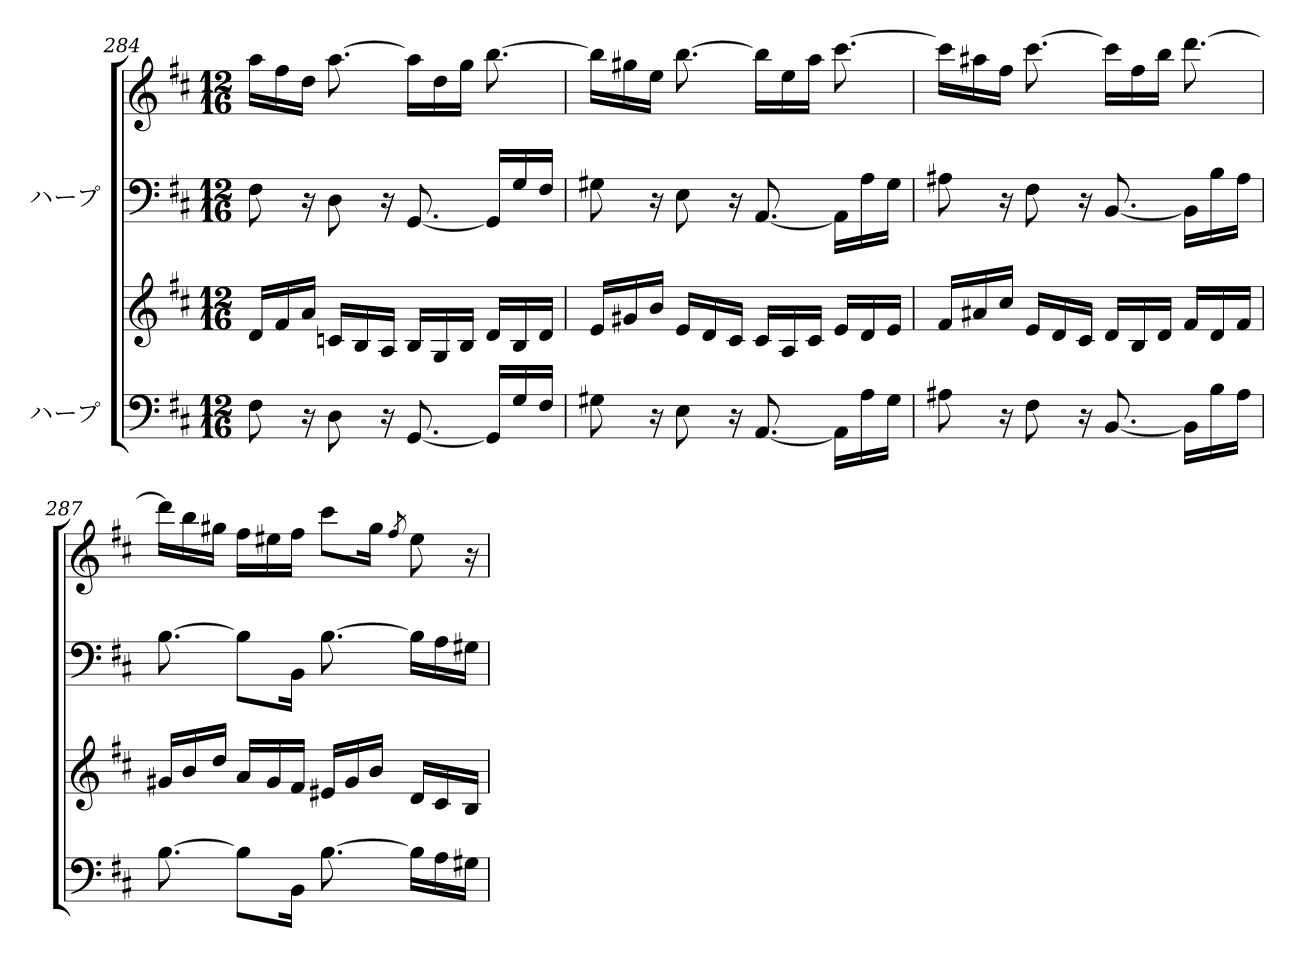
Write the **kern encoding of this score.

**kern	**kern	**kern	**kern
*part2	*part2	*part1	*part1
*staff4	*staff3	*staff2	*staff1
*I"ハープ	*	*I"ハープ	*
*clefF4	*clefG2	*clefF4	*clefG2
*k[f#c#]	*k[f#c#]	*k[f#c#]	*k[f#c#]
*M12/16	*M12/16	*M12/16	*M12/16
=284	=284	=284	=284
8F#\	16d/LL	8F#\	16aa\LL
.	16f#/	.	16ff#\
16r	16a/JJ	16r	16dd\JJ
8D\	16cn/LL	8D\	[8.aa\
.	16B/	.	.
16r	16A/JJ	16r	.
[8.GG/	16B/LL	[8.GG/	16aa\LL]
.	16G/	.	16dd\
.	16B/JJ	.	16gg\JJ
16GG/LL]	16d/LL	16GG/LL]	[8.bb\
16G/	16B/	16G/	.
16F#/JJ	16d/JJ	16F#/JJ	.
!!LO:LB:g=z
=285	=285	=285	=285
8G#X\	16e/LL	8G#X\	16bb\LL]
.	16g#X/	.	16gg#X\
16r	16b/JJ	16r	16ee\JJ
8E\	16e/LL	8E\	[8.bb\
.	16d/	.	.
16r	16c#/JJ	16r	.
[8.AA/	16c#/LL	[8.AA/	16bb\LL]
.	16A/	.	16ee\
.	16c#/JJ	.	16aa\JJ
16AA\LL]	16e/LL	16AA\LL]	[8.ccc#\
16A\	16d/	16A\	.
16G#\JJ	16e/JJ	16G#\JJ	.
=286	=286	=286	=286
8A#X\	16f#/LL	8A#X\	16ccc#\LL]
.	16a#X/	.	16aa#X\
16r	16cc#/JJ	16r	16ff#\JJ
8F#\	16e/LL	8F#\	[8.ccc#\
.	16d/	.	.
16r	16c#/JJ	16r	.
[8.BB/	16d/LL	[8.BB/	16ccc#\LL]
.	16B/	.	16ff#\
.	16d/JJ	.	16bb\JJ
16BB\LL]	16f#/LL	16BB\LL]	[8.ddd\
16B\	16d/	16B\	.
16A#\JJ	16f#/JJ	16A#\JJ	.
=287	=287	=287	=287
[8.B\	16g#X/LL	[8.B\	16ddd\LL]
.	16b/	.	16bb\
.	16dd/JJ	.	16gg#X\JJ
8B\L]	16a/LL	8B\L]	16ff#\LL
.	16g#/	.	16ee#X\
16BB\Jk	16f#/JJ	16BB\Jk	16ff#\JJ
[8.B\	16e#X/LL	[8.B\	8ccc#\L
.	16g#/	.	.
.	16b/JJ	.	16gg#\Jk
.	.	.	8qff#/
16B\LL]	16d/LL	16B\LL]	8ee#\
16A\	16c#/	16A\	.
16G#X\JJ	16B/JJ	16G#X\JJ	16r
=	=	=	=
*-	*-	*-	*-
